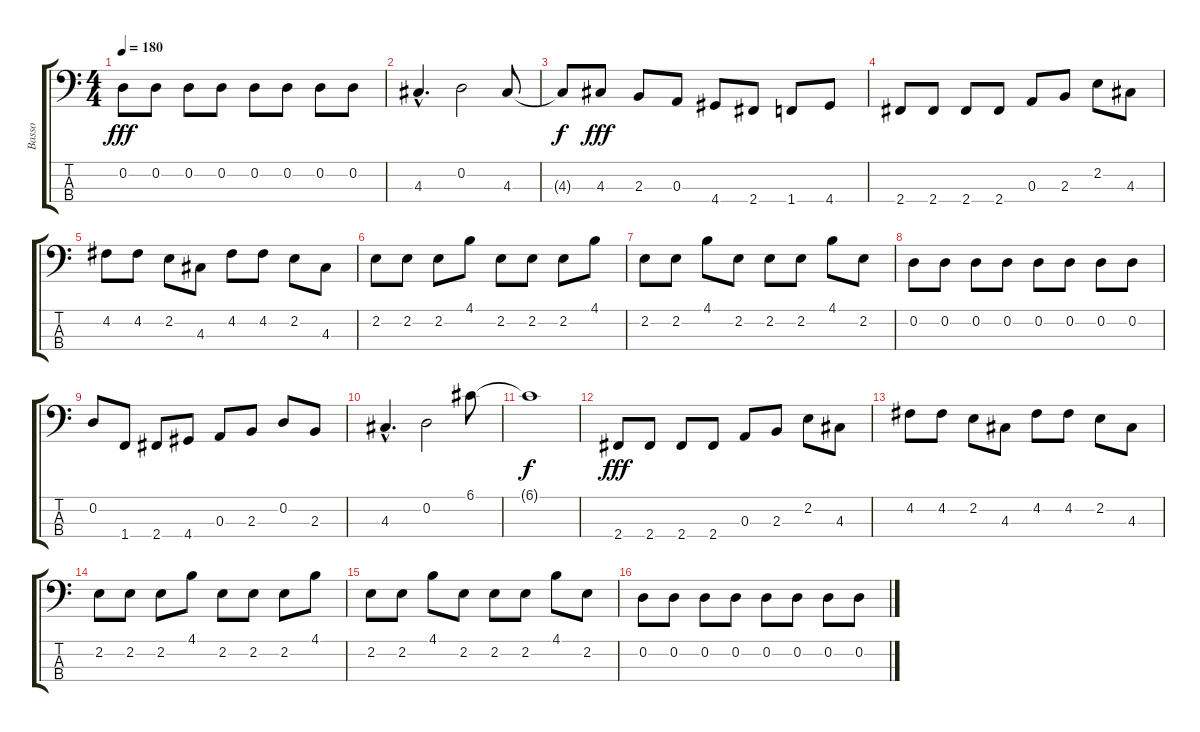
\track ("Basso" "Basso") {instrument electricbasspick}
\staff {score tabs}
\tuning (G2 D2 A1 E1) {hide}
\ts (4 4)
\tempo 180
\clef f4
\ks c
0.2.8{dy fff} 0.2.8 0.2.8 0.2.8 0.2.8 0.2.8 0.2.8 0.2.8 |
4.3{hac}.4{d} 0.2.2 4.3.8 |
4.3{t}.8{dy f} 4.3.8{dy fff} 2.3.8 0.3.8 4.4.8 2.4.8 1.4.8 4.4.8 |
2.4.8 2.4.8 2.4.8 2.4.8 0.3.8 2.3.8 2.2.8 4.3.8 |
4.2.8 4.2.8 2.2.8 4.3.8 4.2.8 4.2.8 2.2.8 4.3.8 |
2.2.8 2.2.8 2.2.8 4.1.8 2.2.8 2.2.8 2.2.8 4.1.8 |
2.2.8 2.2.8 4.1.8 2.2.8 2.2.8 2.2.8 4.1.8 2.2.8 |
0.2.8 0.2.8 0.2.8 0.2.8 0.2.8 0.2.8 0.2.8 0.2.8 |
0.2.8 1.4.8 2.4.8 4.4.8 0.3.8 2.3.8 0.2.8 2.3.8 |
4.3{hac}.4{d} 0.2.2 6.1.8 |
6.1{t}.1{dy f} |
2.4.8{dy fff} 2.4.8 2.4.8 2.4.8 0.3.8 2.3.8 2.2.8 4.3.8 |
4.2.8 4.2.8 2.2.8 4.3.8 4.2.8 4.2.8 2.2.8 4.3.8 |
2.2.8 2.2.8 2.2.8 4.1.8 2.2.8 2.2.8 2.2.8 4.1.8 |
2.2.8 2.2.8 4.1.8 2.2.8 2.2.8 2.2.8 4.1.8 2.2.8 |
0.2.8 0.2.8 0.2.8 0.2.8 0.2.8 0.2.8 0.2.8 0.2.8
